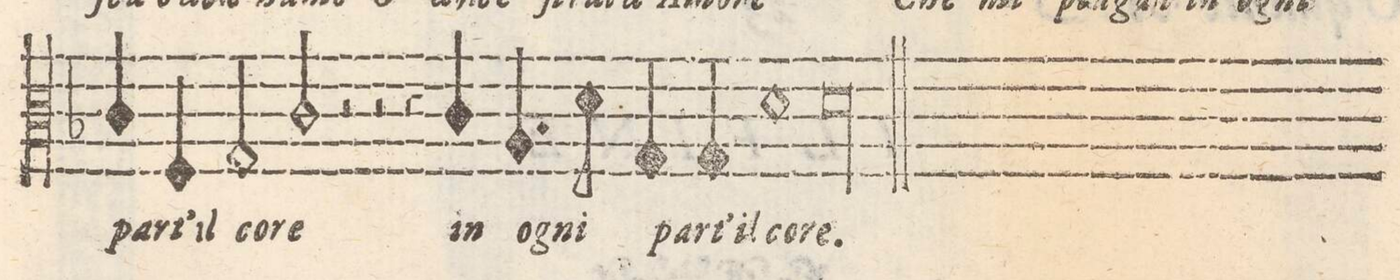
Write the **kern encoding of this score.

**kern	**text
*I"SESTO	*
*clefC3	*
*k[b-]	*
*M2/1	*
4c/	part'-
4F/	-il
2G/	co-
2c/	-re
2r	.
=26-	=26-
2r	.
4r	.
4c/	in
4.A/	o-
8d\	-gni
4G/	part'
4G/	il
=27-	=27-
1d	co-
0.d	-re.
=28-	=28-
=-	=-
*-	*-
